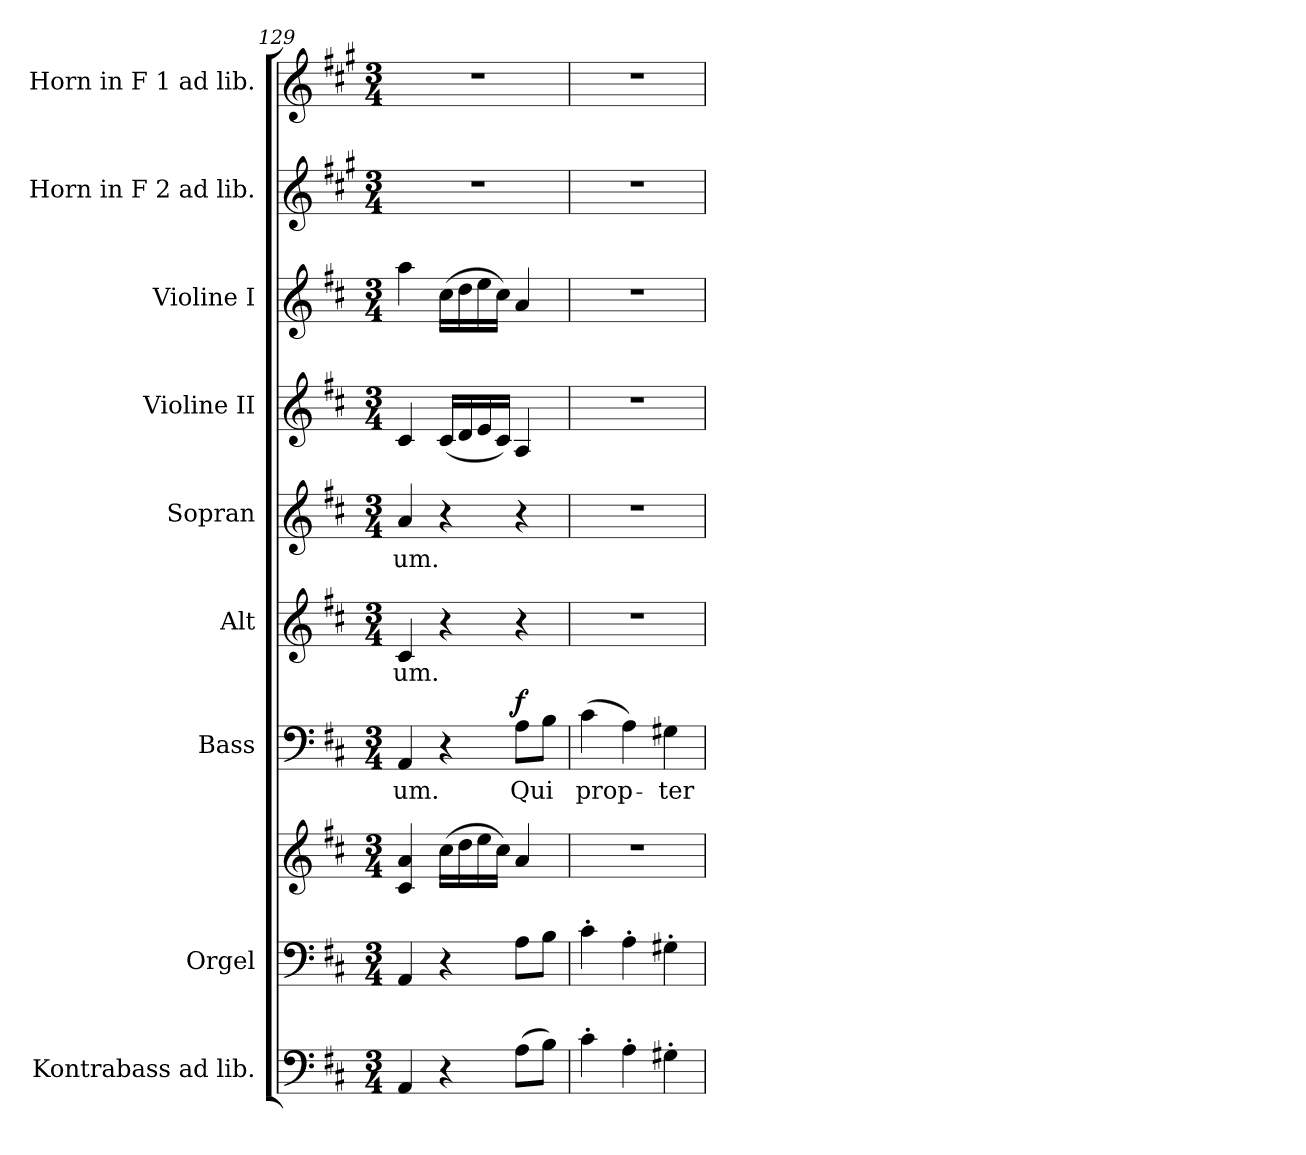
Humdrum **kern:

**kern	**kern	**kern	**kern	**text	**dynam	**kern	**text	**kern	**text	**kern	**kern	**kern	**kern
*part9	*part8	*part8	*part7	*part7	*part7	*part6	*part6	*part5	*part5	*part4	*part3	*part2	*part1
*staff10	*staff9	*staff8	*staff7	*staff7	*staff7	*staff6	*staff6	*staff5	*staff5	*staff4	*staff3	*staff2	*staff1
*I"Kontrabass ad lib.	*I"Orgel	*	*I"Bass	*	*	*I"Alt	*	*I"Sopran	*	*I"Violine II	*I"Violine I	*I"Horn in F 2 ad lib.	*I"Horn in F 1 ad lib.
*I'Kb.	*I'Org.	*	*I'B.	*	*	*I'A.	*	*I'S.	*	*I'Vl. II	*I'Vl. I	*	*
*clefF4	*clefF4	*clefG2	*clefF4	*	*	*clefG2	*	*clefG2	*	*clefG2	*clefG2	*clefG2	*clefG2
*ITrd7c12	*	*	*	*	*	*	*	*	*	*	*	*ITrd4c7	*ITrd4c7
*k[f#c#]	*k[f#c#]	*k[f#c#]	*k[f#c#]	*	*	*k[f#c#]	*	*k[f#c#]	*	*k[f#c#]	*k[f#c#]	*k[f#c#]	*k[f#c#]
*D:	*D:	*D:	*D:	*	*	*D:	*	*D:	*	*D:	*D:	*D:	*D:
*M3/4	*M3/4	*M3/4	*M3/4	*	*	*M3/4	*	*M3/4	*	*M3/4	*M3/4	*M3/4	*M3/4
=129	=129	=129	=129	=129	=129	=129	=129	=129	=129	=129	=129	=129	=129
!	!	!	!	!LO:LY:b	!	!	!LO:LY:b	!	!LO:LY:b	!	!	!	!
4AAA/	4AA/	4c#/ 4a/	4AA/	-um.	.	4c#/	-um.	4a/	-um.	4c#/	4aa\	2.r	2.r
4r	4r	(>16cc#\LL	4r	.	.	4r	.	4r	.	(<16c#/LL	(>16cc#\LL	.	.
.	.	16dd\	.	.	.	.	.	.	.	16d/	16dd\	.	.
.	.	16ee\	.	.	.	.	.	.	.	16e/	16ee\	.	.
.	.	16cc#\JJ)	.	.	.	.	.	.	.	16c#/JJ)	16cc#\JJ)	.	.
!	!	!	!	!LO:LY:b	!LO:DY:a	!	!	!	!	!	!	!	!
(>8AA\L	8A\L	4a/	8A\L	Qui	f	4r	.	4r	.	4A/	4a/	.	.
8BB\J)	8B\J	.	8B\J	.	.	.	.	.	.	.	.	.	.
=130	=130	=130	=130	=130	=130	=130	=130	=130	=130	=130	=130	=130	=130
!	!	!	!	!LO:LY:b	!	!	!	!	!	!	!	!	!
4C#'>\	4c#'>\	2.r	(>4c#\	prop-	.	2.r	.	2.r	.	2.r	2.r	2.r	2.r
4AA'>\	4A'>\	.	4A\)	.	.	.	.	.	.	.	.	.	.
!	!	!	!	!LO:LY:b	!	!	!	!	!	!	!	!	!
4GG#X'>\	4G#X'>\	.	4G#X\	-ter	.	.	.	.	.	.	.	.	.
=	=	=	=	=	=	=	=	=	=	=	=	=	=
*-	*-	*-	*-	*-	*-	*-	*-	*-	*-	*-	*-	*-	*-
